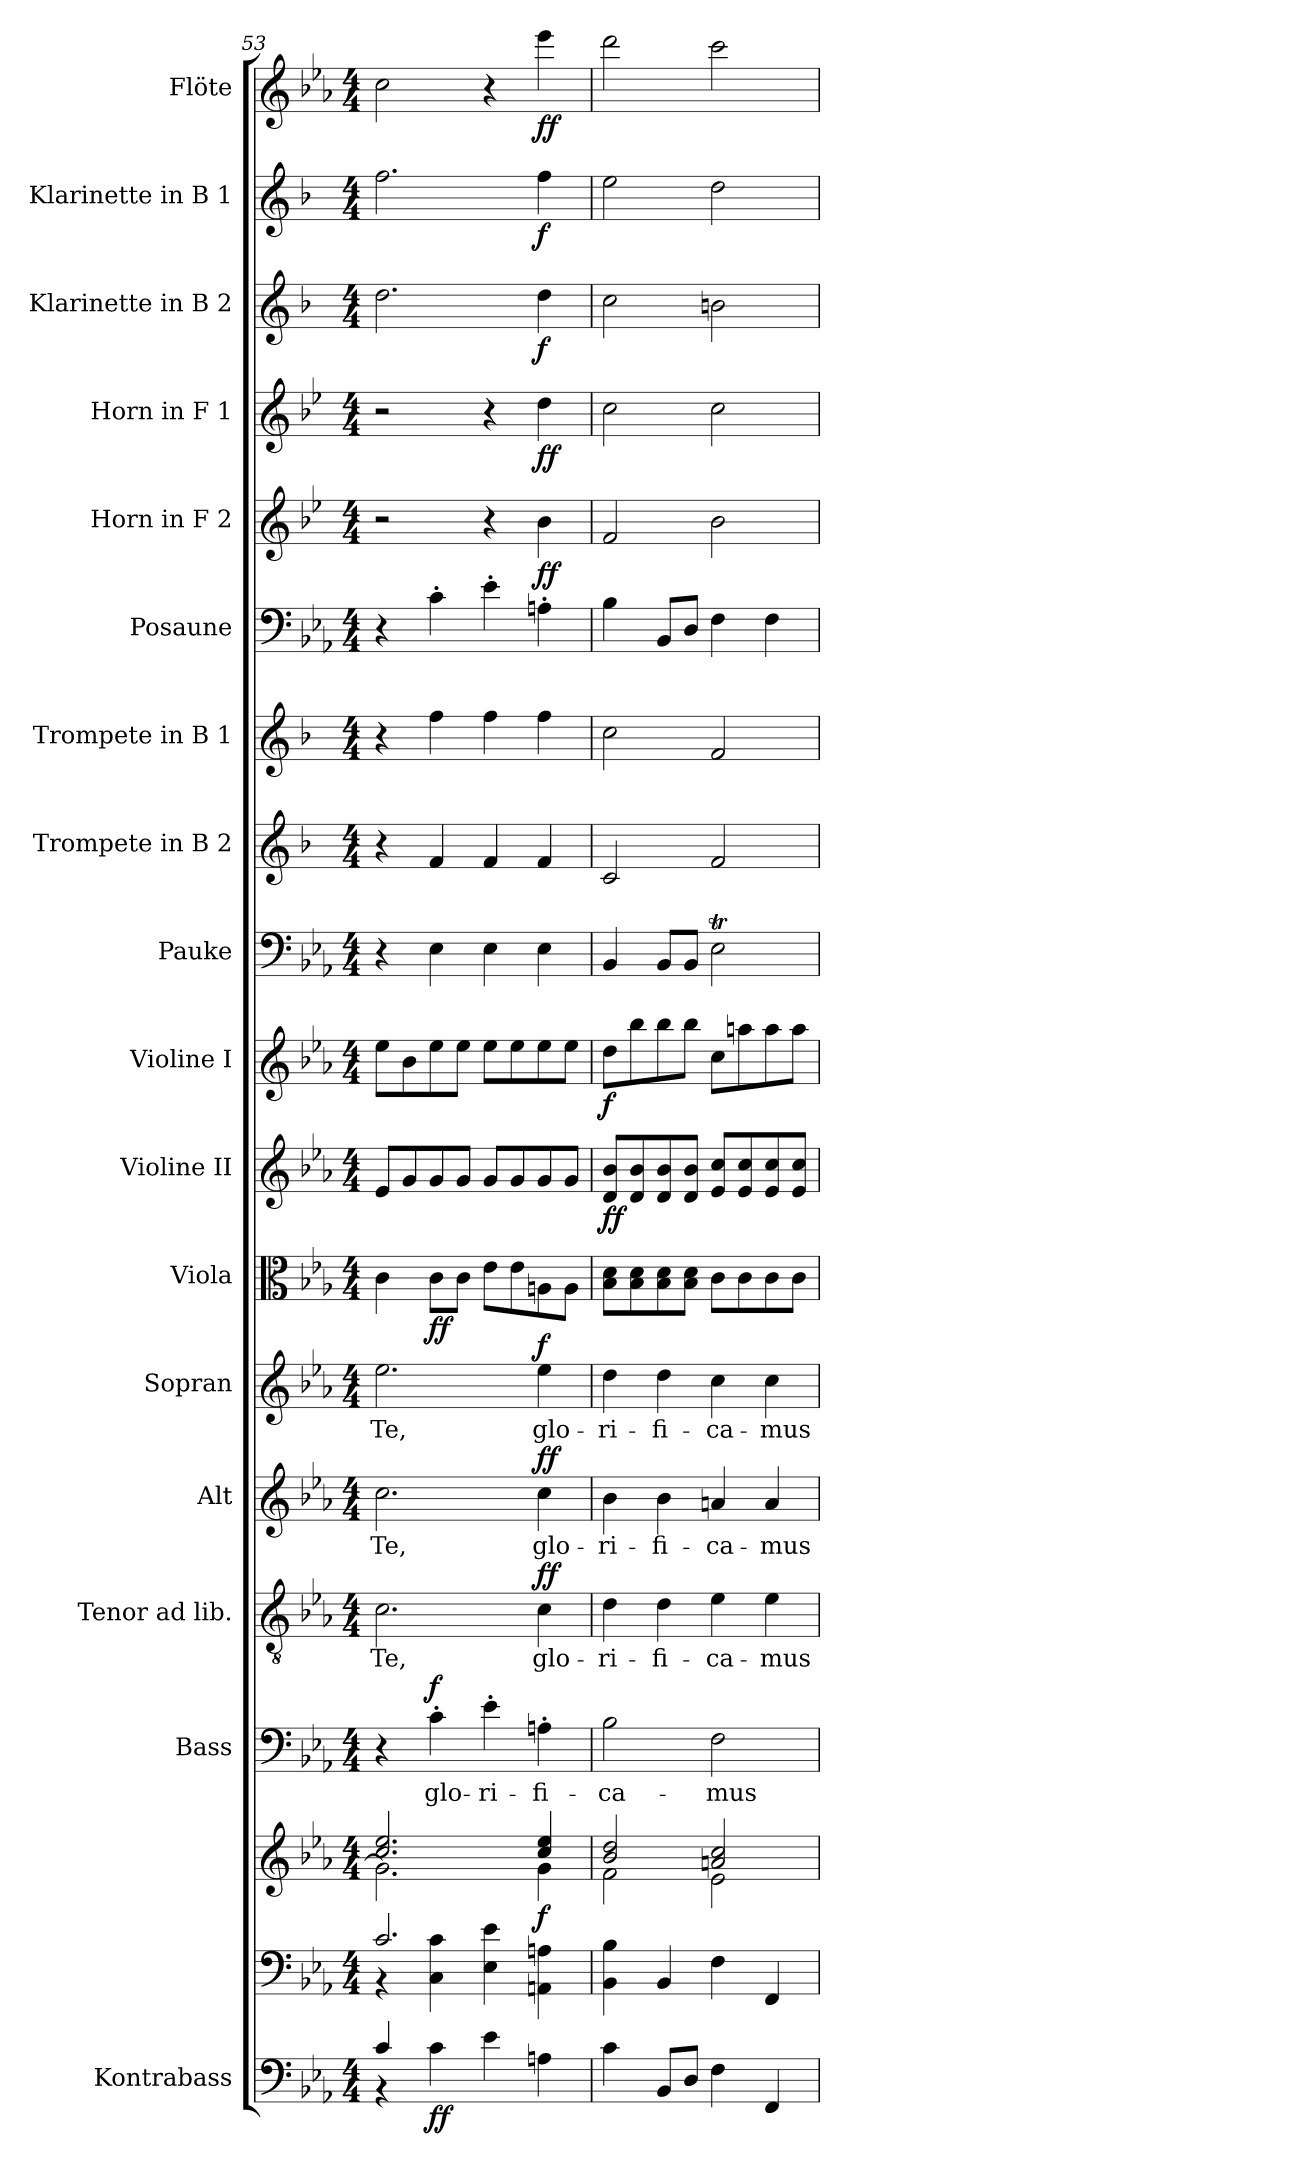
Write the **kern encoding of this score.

**kern	**dynam	**kern	**kern	**dynam	**kern	**text	**dynam	**kern	**text	**dynam	**kern	**text	**dynam	**kern	**text	**dynam	**kern	**dynam	**kern	**dynam	**kern	**dynam	**kern	**kern	**kern	**kern	**kern	**dynam	**kern	**dynam	**kern	**dynam	**kern	**dynam	**kern	**dynam
*part18	*part18	*part17	*part17	*part17	*part16	*part16	*part16	*part15	*part15	*part15	*part14	*part14	*part14	*part13	*part13	*part13	*part12	*part12	*part11	*part11	*part10	*part10	*part9	*part8	*part7	*part6	*part5	*part5	*part4	*part4	*part3	*part3	*part2	*part2	*part1	*part1
*staff19	*staff19	*staff18	*staff17	*staff17/18	*staff16	*staff16	*staff16	*staff15	*staff15	*staff15	*staff14	*staff14	*staff14	*staff13	*staff13	*staff13	*staff12	*staff12	*staff11	*staff11	*staff10	*staff10	*staff9	*staff8	*staff7	*staff6	*staff5	*staff5	*staff4	*staff4	*staff3	*staff3	*staff2	*staff2	*staff1	*staff1
*I"Kontrabass	*	*	*	*	*I"Bass	*	*	*I"Tenor ad lib.	*	*	*I"Alt	*	*	*I"Sopran	*	*	*I"Viola	*	*I"Violine II	*	*I"Violine I	*	*I"Pauke	*I"Trompete in B 2	*I"Trompete in B 1	*I"Posaune	*I"Horn in F 2	*	*I"Horn in F 1	*	*I"Klarinette in B 2	*	*I"Klarinette in B 1	*	*I"Flöte	*
*I'Kb.	*	*	*	*	*I'B	*	*	*I'T	*	*	*I'A	*	*	*I'S	*	*	*I'Vla.	*	*I'Vl. II	*	*I'Vl. I	*	*I'Pk.	*	*	*I'Pos.	*I'Hrn. 2	*	*I'Hrn. 1	*	*	*	*	*	*I'Fl.	*
*clefF4	*	*clefF4	*clefG2	*	*clefF4	*	*	*clefGv2	*	*	*clefG2	*	*	*clefG2	*	*	*clefC3	*	*clefG2	*	*clefG2	*	*clefF4	*clefG2	*clefG2	*clefF4	*clefG2	*	*clefG2	*	*clefG2	*	*clefG2	*	*clefG2	*
*ITrd7c12	*	*	*	*	*	*	*	*	*	*	*	*	*	*	*	*	*	*	*	*	*	*	*	*ITrd1c2	*ITrd1c2	*	*ITrd4c7	*	*ITrd4c7	*	*ITrd1c2	*	*ITrd1c2	*	*	*
*k[b-e-a-]	*	*k[b-e-a-]	*k[b-e-a-]	*	*k[b-e-a-]	*	*	*k[b-e-a-]	*	*	*k[b-e-a-]	*	*	*k[b-e-a-]	*	*	*k[b-e-a-]	*	*k[b-e-a-]	*	*k[b-e-a-]	*	*k[b-e-a-]	*k[b-e-a-]	*k[b-e-a-]	*k[b-e-a-]	*k[b-e-a-]	*	*k[b-e-a-]	*	*k[b-e-a-]	*	*k[b-e-a-]	*	*k[b-e-a-]	*
*E-:	*	*E-:	*E-:	*	*E-:	*	*	*E-:	*	*	*E-:	*	*	*E-:	*	*	*E-:	*	*E-:	*	*E-:	*	*E-:	*E-:	*E-:	*E-:	*E-:	*	*E-:	*	*E-:	*	*E-:	*	*E-:	*
*M4/4	*	*M4/4	*M4/4	*	*M4/4	*	*	*M4/4	*	*	*M4/4	*	*	*M4/4	*	*	*M4/4	*	*M4/4	*	*M4/4	*	*M4/4	*M4/4	*M4/4	*M4/4	*M4/4	*	*M4/4	*	*M4/4	*	*M4/4	*	*M4/4	*
=53	=53	=53	=53	=53	=53	=53	=53	=53	=53	=53	=53	=53	=53	=53	=53	=53	=53	=53	=53	=53	=53	=53	=53	=53	=53	=53	=53	=53	=53	=53	=53	=53	=53	=53	=53	=53
*^	*	*^	*^	*	*	*	*	*	*	*	*	*	*	*	*	*	*	*	*	*	*	*	*	*	*	*	*	*	*	*	*	*	*	*	*	*
!	!	!	!	!	!	!	!	!	!	!	!	!LO:LY:b	!	!	!LO:LY:b	!	!	!LO:LY:b	!	!	!	!	!	!	!	!	!	!	!	!	!	!	!	!	!	!	!	!	!
4C/	4r	.	2.c/	4rBB	2.cc/ 2.ee-/	2.g\]	.	4r	.	.	2.c\	Te,	.	2.cc\	Te,	.	2.ee-\	Te,	.	4c\	.	8e-/L	.	8ee-\L	.	4r	4r	4r	4r	2r	.	2r	.	2.cc\	.	2.ee-\	.	2cc\	.
.	.	.	.	.	.	.	.	.	.	.	.	.	.	.	.	.	.	.	.	.	.	8g/	.	8b-\	.	.	.	.	.	.	.	.	.	.	.	.	.	.	.
!	!	!LO:DY:b	!	!	!	!	!	!	!LO:LY:b	!LO:DY:a	!	!	!	!	!	!	!	!	!	!	!LO:DY:b	!	!	!	!	!	!	!	!	!	!	!	!	!	!	!	!	!	!
4C\	4ryy	ff	.	4C\ 4c\	.	.	.	4c'>\	glo-	f	.	.	.	.	.	.	.	.	.	8c\L	ff	8g/	.	8ee-\	.	4E-\	4e-/	4ee-\	4c'>\	.	.	.	.	.	.	.	.	.	.
.	.	.	.	.	.	.	.	.	.	.	.	.	.	.	.	.	.	.	.	8c\J	.	8g/J	.	8ee-\J	.	.	.	.	.	.	.	.	.	.	.	.	.	.	.
!	!	!	!	!	!	!	!	!	!LO:LY:b	!	!	!	!	!	!	!	!	!	!	!	!	!	!	!	!	!	!	!	!	!	!	!	!	!	!	!	!	!	!
4E-\	2ryy	.	.	4E-\ 4e-\	.	.	.	4e-'>\	-ri-	.	.	.	.	.	.	.	.	.	.	8e-\L	.	8g/L	.	8ee-\L	.	4E-\	4e-/	4ee-\	4e-'>\	4r	.	4r	.	.	.	.	.	4r	.
.	.	.	.	.	.	.	.	.	.	.	.	.	.	.	.	.	.	.	.	8e-\	.	8g/	.	8ee-\	.	.	.	.	.	.	.	.	.	.	.	.	.	.	.
!	!	!	!	!	!	!	!LO:DY:b	!	!LO:LY:b	!	!	!LO:LY:b	!LO:DY:a	!	!LO:LY:b	!LO:DY:a	!	!LO:LY:b	!LO:DY:a	!	!	!	!	!	!	!	!	!	!	!	!LO:DY:b	!	!LO:DY:b	!	!LO:DY:b	!	!LO:DY:b	!	!LO:DY:b
4AAn\	.	.	4ryy	4AAn\ 4An\	4cc/ 4ee-/	4g\	f	4An'>\	-fi-	.	4c\	glo-	ff	4cc\	glo-	ff	4ee-\	glo-	f	8An\	.	8g/	.	8ee-\	.	4E-\	4e-/	4ee-\	4An'>\	4e-\	ff	4g\	ff	4cc\	f	4ee-\	f	4eee-\	ff
.	.	.	.	.	.	.	.	.	.	.	.	.	.	.	.	.	.	.	.	8A\J	.	8g/J	.	8ee-\J	.	.	.	.	.	.	.	.	.	.	.	.	.	.	.
*v	*v	*	*	*	*	*	*	*	*	*	*	*	*	*	*	*	*	*	*	*	*	*	*	*	*	*	*	*	*	*	*	*	*	*	*	*	*	*	*
*	*	*v	*v	*	*	*	*	*	*	*	*	*	*	*	*	*	*	*	*	*	*	*	*	*	*	*	*	*	*	*	*	*	*	*	*	*	*	*
=54	=54	=54	=54	=54	=54	=54	=54	=54	=54	=54	=54	=54	=54	=54	=54	=54	=54	=54	=54	=54	=54	=54	=54	=54	=54	=54	=54	=54	=54	=54	=54	=54	=54	=54	=54	=54	=54
!	!	!	!	!	!	!	!LO:LY:b	!	!	!LO:LY:b	!	!	!LO:LY:b	!	!	!LO:LY:b	!	!	!	!	!LO:DY:b	!	!LO:DY:b	!	!	!	!	!	!	!	!	!	!	!	!	!	!
4C\	.	4BB-\ 4B-\	2b-/ 2dd/	2f\	.	2B-\	-ca-	.	4d\	-ri-	.	4b-\	-ri-	.	4dd\	-ri-	.	8B-\ 8d\L	.	8d/ 8b-/L	ff	8dd\L	f	4BB-/	2B-/	2b-\	4B-\	2B-/	.	2f\	.	2b-\	.	2dd\	.	2ddd\	.
.	.	.	.	.	.	.	.	.	.	.	.	.	.	.	.	.	.	8B-\ 8d\	.	8d/ 8b-/	.	8bb-\	.	.	.	.	.	.	.	.	.	.	.	.	.	.	.
!	!	!	!	!	!	!	!	!	!	!LO:LY:b	!	!	!LO:LY:b	!	!	!LO:LY:b	!	!	!	!	!	!	!	!	!	!	!	!	!	!	!	!	!	!	!	!	!
8BBB-/L	.	4BB-/	.	.	.	.	.	.	4d\	-fi-	.	4b-\	-fi-	.	4dd\	-fi-	.	8B-\ 8d\	.	8d/ 8b-/	.	8bb-\	.	8BB-/L	.	.	8BB-/L	.	.	.	.	.	.	.	.	.	.
8DD/J	.	.	.	.	.	.	.	.	.	.	.	.	.	.	.	.	.	8B-\ 8d\J	.	8d/ 8b-/J	.	8bb-\J	.	8BB-/J	.	.	8D/J	.	.	.	.	.	.	.	.	.	.
!	!	!	!	!	!	!	!LO:LY:b	!	!	!LO:LY:b	!	!	!LO:LY:b	!	!	!LO:LY:b	!	!	!	!	!	!	!	!	!	!	!	!	!	!	!	!	!	!	!	!	!
4FF\	.	4F\	2an/ 2cc/	2e-\	.	2F\	-mus	.	4e-\	-ca-	.	4an/	-ca-	.	4cc\	-ca-	.	8c\L	.	8e-/ 8cc/L	.	8cc\L	.	2E-T\	2e-/	2e-/	4F\	2e-\	.	2f\	.	2an\	.	2cc\	.	2ccc\	.
.	.	.	.	.	.	.	.	.	.	.	.	.	.	.	.	.	.	8c\	.	8e-/ 8cc/	.	8aan\	.	.	.	.	.	.	.	.	.	.	.	.	.	.	.
!	!	!	!	!	!	!	!	!	!	!LO:LY:b	!	!	!LO:LY:b	!	!	!LO:LY:b	!	!	!	!	!	!	!	!	!	!	!	!	!	!	!	!	!	!	!	!	!
4FFF/	.	4FF/	.	.	.	.	.	.	4e-\	-mus	.	4a/	-mus	.	4cc\	-mus	.	8c\	.	8e-/ 8cc/	.	8aa\	.	.	.	.	4F\	.	.	.	.	.	.	.	.	.	.
.	.	.	.	.	.	.	.	.	.	.	.	.	.	.	.	.	.	8c\J	.	8e-/ 8cc/J	.	8aa\J	.	.	.	.	.	.	.	.	.	.	.	.	.	.	.
*	*	*	*v	*v	*	*	*	*	*	*	*	*	*	*	*	*	*	*	*	*	*	*	*	*	*	*	*	*	*	*	*	*	*	*	*	*	*
=	=	=	=	=	=	=	=	=	=	=	=	=	=	=	=	=	=	=	=	=	=	=	=	=	=	=	=	=	=	=	=	=	=	=	=	=
*-	*-	*-	*-	*-	*-	*-	*-	*-	*-	*-	*-	*-	*-	*-	*-	*-	*-	*-	*-	*-	*-	*-	*-	*-	*-	*-	*-	*-	*-	*-	*-	*-	*-	*-	*-	*-
